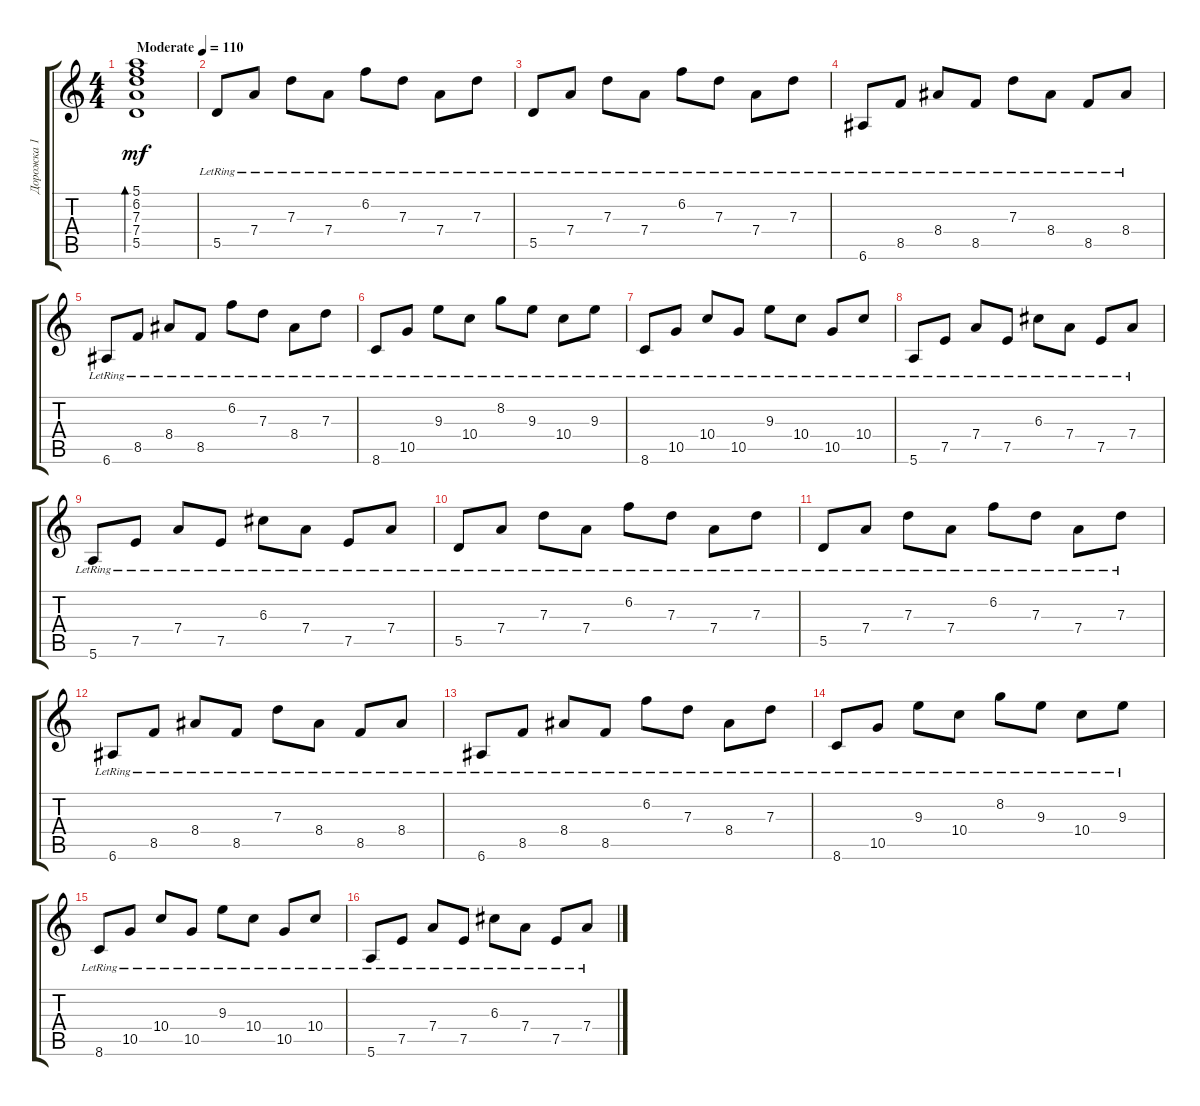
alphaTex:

\track ("Дорожка 1" "Дорожка 1") {solo instrument acousticguitarsteel}
\staff {score tabs}
\tuning (E4 B3 G3 D3 A2 E2) {hide}
\ts (4 4)
\tempo (110 "Moderate")
\clef g2
\ks c
(5.1 6.2 7.3 7.4 5.5).1{bd 480 dy mf instrument acousticguitarsteel} |
5.5{lr}.8 7.4{lr}.8 7.3{lr}.8 7.4{lr}.8 6.2{lr}.8 7.3{lr}.8 7.4{lr}.8 7.3{lr}.8 |
5.5{lr}.8 7.4{lr}.8 7.3{lr}.8 7.4{lr}.8 6.2{lr}.8 7.3{lr}.8 7.4{lr}.8 7.3{lr}.8 |
6.6{lr}.8 8.5{lr}.8 8.4{lr}.8 8.5{lr}.8 7.3{lr}.8 8.4{lr}.8 8.5{lr}.8 8.4{lr}.8 |
6.6{lr}.8 8.5{lr}.8 8.4{lr}.8 8.5{lr}.8 6.2{lr}.8 7.3{lr}.8 8.4{lr}.8 7.3{lr}.8 |
8.6{lr}.8 10.5{lr}.8 9.3{lr}.8 10.4{lr}.8 8.2{lr}.8 9.3{lr}.8 10.4{lr}.8 9.3{lr}.8 |
8.6{lr}.8 10.5{lr}.8 10.4{lr}.8 10.5{lr}.8 9.3{lr}.8 10.4{lr}.8 10.5{lr}.8 10.4{lr}.8 |
5.6{lr}.8 7.5{lr}.8 7.4{lr}.8 7.5{lr}.8 6.3{lr}.8 7.4{lr}.8 7.5{lr}.8 7.4{lr}.8 |
5.6{lr}.8 7.5{lr}.8 7.4{lr}.8 7.5{lr}.8 6.3{lr}.8 7.4{lr}.8 7.5{lr}.8 7.4{lr}.8 |
5.5{lr}.8 7.4{lr}.8 7.3{lr}.8 7.4{lr}.8 6.2{lr}.8 7.3{lr}.8 7.4{lr}.8 7.3{lr}.8 |
5.5{lr}.8 7.4{lr}.8 7.3{lr}.8 7.4{lr}.8 6.2{lr}.8 7.3{lr}.8 7.4{lr}.8 7.3{lr}.8 |
6.6{lr}.8 8.5{lr}.8 8.4{lr}.8 8.5{lr}.8 7.3{lr}.8 8.4{lr}.8 8.5{lr}.8 8.4{lr}.8 |
6.6{lr}.8 8.5{lr}.8 8.4{lr}.8 8.5{lr}.8 6.2{lr}.8 7.3{lr}.8 8.4{lr}.8 7.3{lr}.8 |
8.6{lr}.8 10.5{lr}.8 9.3{lr}.8 10.4{lr}.8 8.2{lr}.8 9.3{lr}.8 10.4{lr}.8 9.3{lr}.8 |
8.6{lr}.8 10.5{lr}.8 10.4{lr}.8 10.5{lr}.8 9.3{lr}.8 10.4{lr}.8 10.5{lr}.8 10.4{lr}.8 |
5.6{lr}.8 7.5{lr}.8 7.4{lr}.8 7.5{lr}.8 6.3{lr}.8 7.4{lr}.8 7.5{lr}.8 7.4{lr}.8
